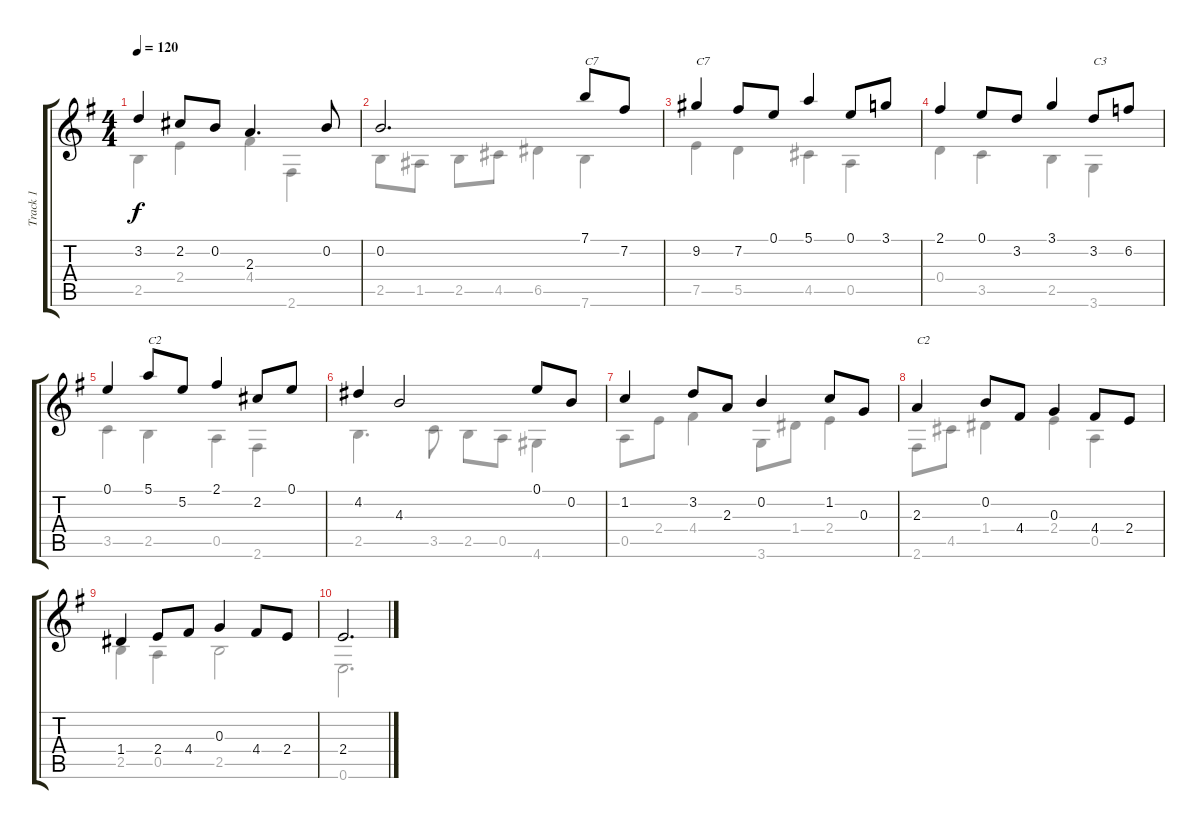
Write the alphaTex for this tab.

\track ("Track 1" "Track 1") {instrument acousticguitarsteel}
\staff {score tabs}
\tuning (E4 B3 G3 D3 A2 E2) {hide}
\voice
\ts (4 4)
\tempo 120
\clef g2
\ks g
3.2.4{dy f} 2.2.8 0.2.8 2.3.4{d} 0.2.8 |
0.2.2{d} 7.1.8{txt "C7"} 7.2.8 |
9.2.4{txt "C7"} 7.2.8 0.1.8 5.1.4 0.1.8 3.1.8 |
2.1.4 0.1.8 3.2.8 3.1.4 3.2.8{txt "C3"} 6.2.8 |
0.1.4 5.1.8{txt "C2"} 5.2.8 2.1.4 2.2.8 0.1.8 |
4.2.4 4.3.2 0.1.8 0.2.8 |
1.2.4 3.2.8 2.3.8 0.2.4 1.2.8 0.3.8 |
2.3.4{txt "C2"} 0.2.8 4.4.8 0.3.4 4.4.8 2.4.8 |
1.4.4 2.4.8 4.4.8 0.3.4 4.4.8 2.4.8 |
2.4.2{d}
\voice
\clef g2
\ottava regular
\simile none
\ks g
2.5.4{dy f} 2.4.4 4.4.4 2.6.4 |
2.5.8 1.5.8 2.5.8 4.5.8 6.5.4 7.6.4 |
7.5.4 5.5.4 4.5.4 0.5.4 |
0.4.4 3.5.4 2.5.4 3.6.4 |
3.5.4 2.5.4 0.5.4 2.6.4 |
2.5.4{d} 3.5.8 2.5.8 0.5.8 4.6.4 |
0.5.8 2.4.8 4.4.4 3.6.8 1.4.8 2.4.4 |
2.6.8 4.5.8 1.4.4 2.4.4 0.5.4 |
2.5.4 0.5.4 2.5.2 |
0.6.2{d}
